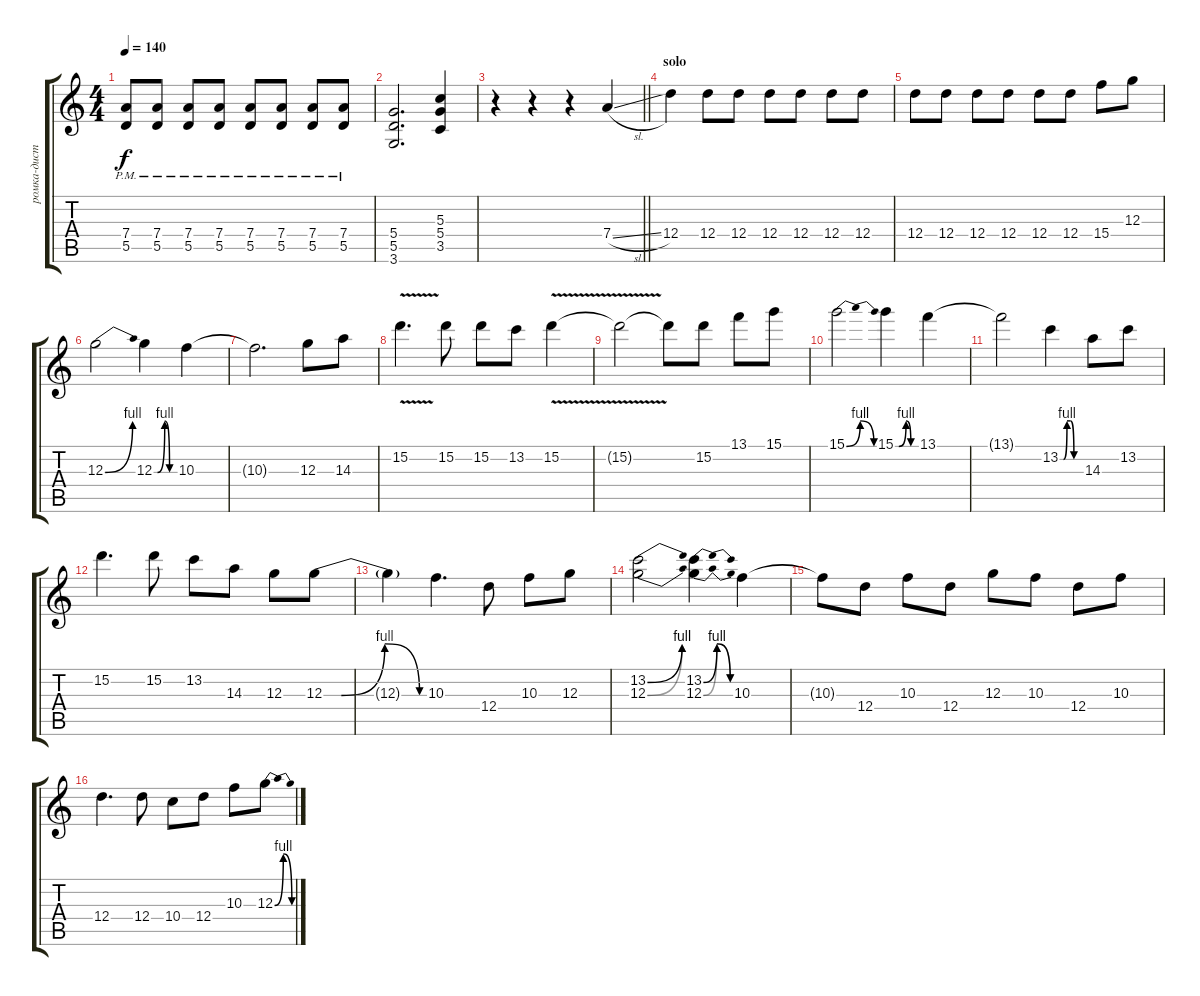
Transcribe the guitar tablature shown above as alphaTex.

\track ("ромка-дистор" "ромка-дист") {instrument distortionguitar}
\staff {score tabs}
\tuning (E4 B3 G3 D3 A2 E2) {hide}
\ts (4 4)
\tempo 140
\clef g2
\ks c
(7.4{pm} 5.5{pm}).8{dy f} (7.4{pm} 5.5{pm}).8 (7.4{pm} 5.5{pm}).8 (7.4{pm} 5.5{pm}).8 (7.4{pm} 5.5{pm}).8 (7.4{pm} 5.5{pm}).8 (7.4{pm} 5.5{pm}).8 (7.4{pm} 5.5{pm}).8 |
(5.4 5.5 3.6).2{d} (5.3 5.4 3.5).4 |
\barLineRight lightlight
r.4{volume 16} r.4 r.4 7.4{sl}.4 |
\section ("" "solo")
12.4.4 12.4.8 12.4.8 12.4.8 12.4.8 12.4.8 12.4.8 |
12.4.8 12.4.8 12.4.8 12.4.8 12.4.8 12.4.8 15.4.8 12.3.8 |
12.3{be (bend 0 0 60 4)}.2 12.3{be (custom 0 0 10 0 31 4 45 0 60 0)}.4 10.3.4 |
10.3{t}.2{d} 12.3.8 14.3.8 |
15.2{v}.4{d} 15.2.8 15.2.8 13.2.8 15.2{v}.4 |
15.2{t}.2 15.2{t}.8 15.2.8 13.1.8 15.1.8 |
15.1{be (bendrelease 0 0 50 4 50 4 60 0)}.2 15.1{be (custom 0 0 10 0 31 4 45 0 60 0)}.4 13.1.4 |
13.1{t}.2 13.2{be (custom 0 0 10 0 20 4 30 4 40 0 60 0)}.4 14.3.8 13.2.8 |
15.2.4{d} 15.2.8 13.2.8 14.3.8 12.3.8 12.3{be (custom 0 0 10 0 35 4 55 0 60 0)}.8 |
12.3{t}.4 10.3.4{d} 12.4.8 10.3.8 12.3.8 |
(13.2{be (bend 0 0 60 4)} 12.3{be (bend 0 0 60 4)}).2 (13.2{be (bendrelease 0 0 45 4 45 4 60 0)} 12.3{be (bendrelease 0 0 44 4 44 4 60 0)}).4 10.3.4 |
10.3{t}.8 12.4.8 10.3.8 12.4.8 12.3.8 10.3.8 12.4.8 10.3.8 |
12.4.4{d} 12.4.8 10.4.8 12.4.8 10.3.8 12.3{be (bendrelease 0 0 44 4 44 4 60 0)}.8
